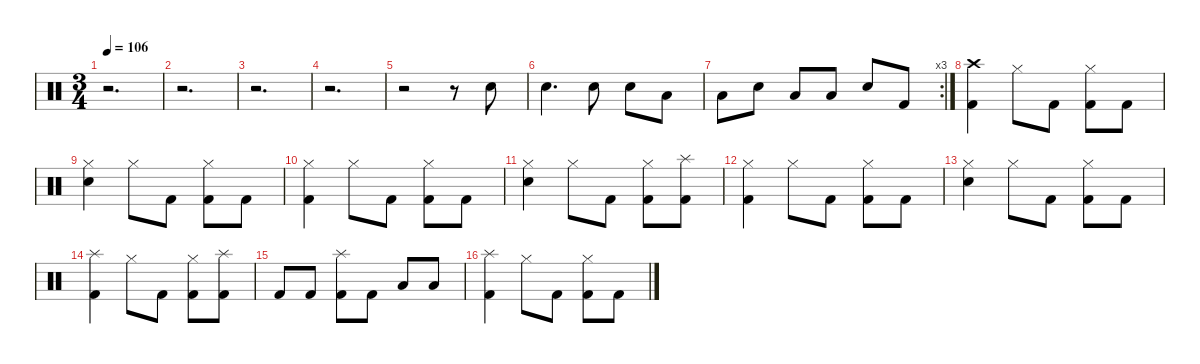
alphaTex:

\defaultSystemsLayout 4
\hideDynamics
\bracketExtendMode nobrackets
\singleTrackTrackNamePolicy hidden
\multiTrackTrackNamePolicy hidden
\otherSystemsTrackNameOrientation horizontal
\track ("Lars Ulrich" "drm.") {instrument percussion}
\staff {score}
\articulation defaults
\ts (3 4)
\tempo 106
\clef neutral
\ks c
r.2{d dy f beam Down} |
r.2{d beam Down} |
r.2{d beam Down} |
r.2{d beam Down} |
r.2{beam Down} r.8{beam Down} "Snare (hit) 2".8{beam Down} |
"Snare (hit) 2".4{d beam Down} "Snare (hit) 2".8{beam Down} "Snare (hit) 2".8{beam Down} "Low Tom (hit)".8{beam Down} |
\rc 3 "Low Tom (hit)".8{beam Down} "Snare (hit) 2".8{beam Down} "Low Tom (hit)".8{beam Up} "Low Tom (hit)".8{beam Up} "Snare (hit) 2".8{beam Up} "Kick (hit) 2".8{beam Up}
|
("Crash high (hit)" "Kick (hit) 2").4{beam Down} "Hi-Hat (closed)".8{beam Down} "Kick (hit) 2".8{beam Down} ("Hi-Hat (closed)" "Kick (hit) 2").8{beam Down} "Kick (hit) 2".8{beam Down} |
("Hi-Hat (closed)" "Snare (hit) 2").4{beam Down} "Hi-Hat (closed)".8{beam Down} "Kick (hit) 2".8{beam Down} ("Hi-Hat (closed)" "Kick (hit) 2").8{beam Down} "Kick (hit) 2".8{beam Down} |
("Hi-Hat (closed)" "Kick (hit) 2").4{beam Down} "Hi-Hat (closed)".8{beam Down} "Kick (hit) 2".8{beam Down} ("Hi-Hat (closed)" "Kick (hit) 2").8{beam Down} "Kick (hit) 2".8{beam Down} |
("Hi-Hat (closed)" "Snare (hit) 2").4{beam Down} "Hi-Hat (closed)".8{beam Down} "Kick (hit) 2".8{beam Down} ("Hi-Hat (closed)" "Kick (hit) 2").8{beam Down} ("Splash (hit)" "Kick (hit) 2").8{dy fff beam Down} |
("Hi-Hat (closed)" "Kick (hit) 2").4{dy f beam Down} "Hi-Hat (closed)".8{beam Down} "Kick (hit) 2".8{beam Down} ("Hi-Hat (closed)" "Kick (hit) 2").8{beam Down} "Kick (hit) 2".8{beam Down} |
("Hi-Hat (closed)" "Snare (hit) 2").4{beam Down} "Hi-Hat (closed)".8{beam Down} "Kick (hit) 2".8{beam Down} ("Hi-Hat (closed)" "Kick (hit) 2").8{beam Down} "Kick (hit) 2".8{beam Down} |
("Splash (hit)" "Kick (hit) 2").4{dy fff beam Down} "Hi-Hat (closed)".8{dy f beam Down} "Kick (hit) 2".8{beam Down} ("Hi-Hat (closed)" "Kick (hit) 2").8{beam Down} ("Splash (hit)" "Kick (hit) 2").8{dy fff beam Down} |
"Kick (hit) 2".8{dy f beam Up} "Kick (hit) 2".8{beam Up} ("Splash (hit)" "Kick (hit) 2").8{dy fff beam Down} "Kick (hit) 2".8{dy f beam Down} "Low Tom (hit)".8{beam Up} "Low Tom (hit)".8{beam Up} |
("Splash (hit)" "Kick (hit) 2").4{dy fff beam Down} "Hi-Hat (closed)".8{dy f beam Down} "Kick (hit) 2".8{beam Down} ("Hi-Hat (closed)" "Kick (hit) 2").8{beam Down} "Kick (hit) 2".8{beam Down}
